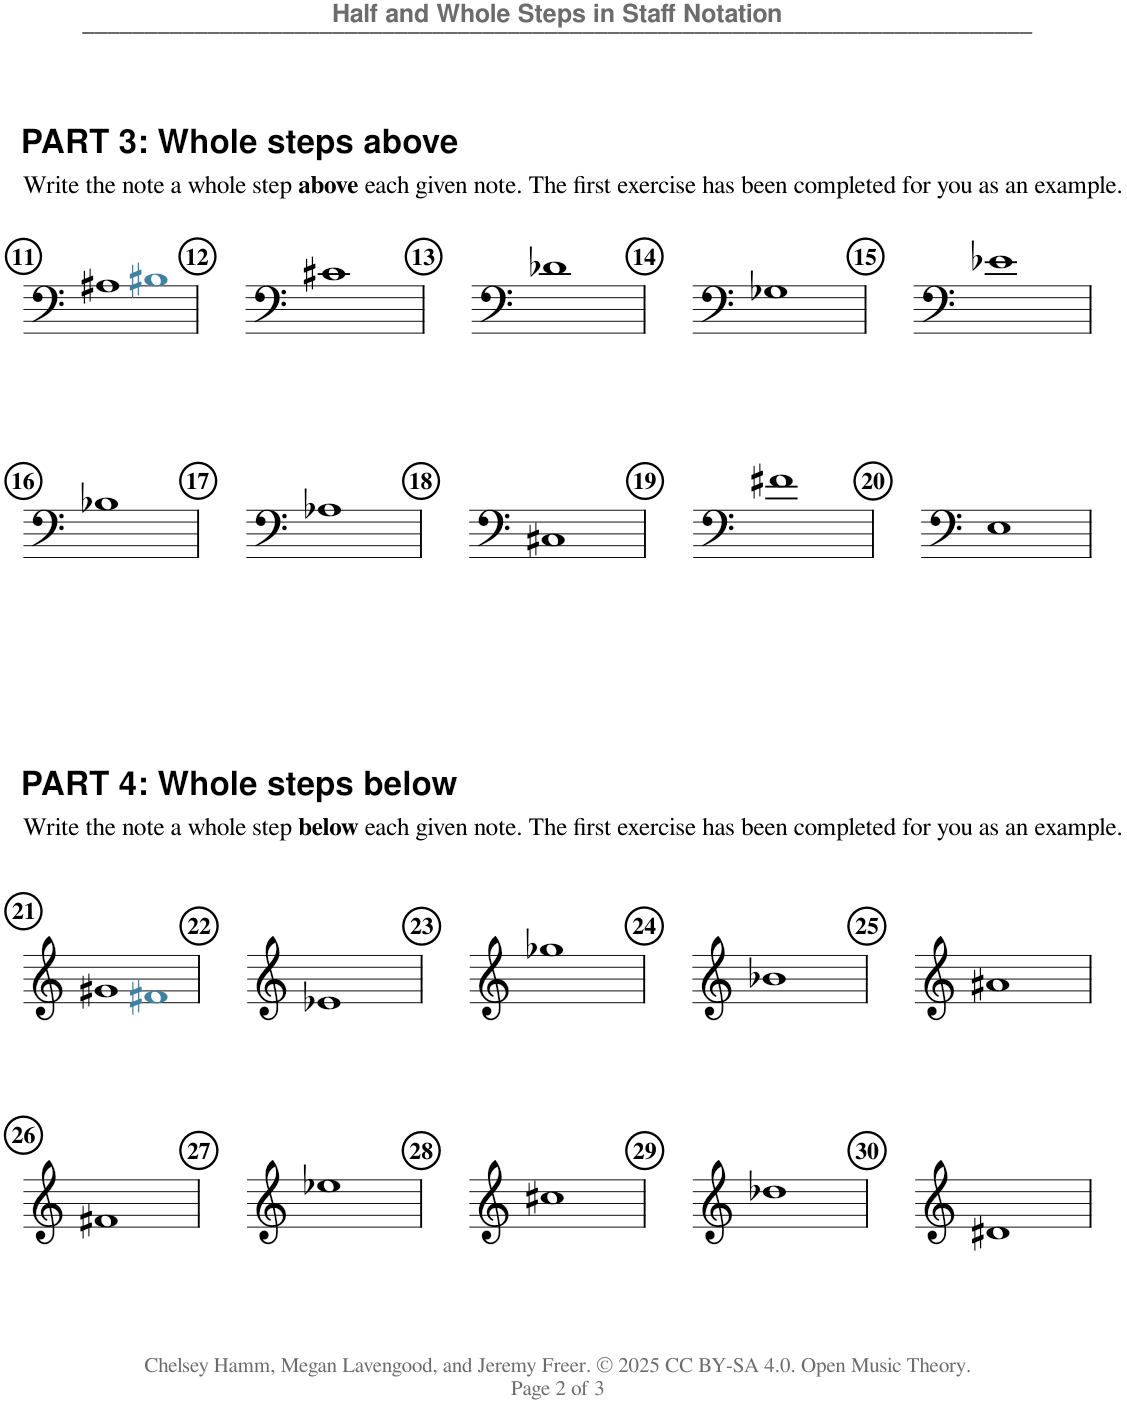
**kern	**kern
*part2	*part1
*staff2	*staff1
*I"Piano	*I"Flute
*I'Pno.	*I'Fl
!!LO:PB:g=z
*clefF4	*clefG2
*k[]	*k[]
*M4/2	*M4/2
=11	=11
1A#X	0r
1B#Xi	.
=12	=12
1c#X	0r
1ryy	.
=13	=13
1d-X	0r
1ryy	.
=14	=14
1G-X	0r
1ryy	.
=15	=15
1e-X	0r
1ryy	.
!!LO:LB:g=z
=16	=16
1B-X	0r
1ryy	.
=17	=17
1A-X	0r
1ryy	.
=18	=18
1C#X	0r
1ryy	.
=19	=19
1f#X	0r
1ryy	.
=20	=20
1E	0r
1ryy	.
!!LO:LB:g=z
=21	=21
*clefG2	*
1g#X	0r
1f#Xi	.
=22	=22
1e-X	0r
1ryy	.
=23	=23
1gg-X	0r
1ryy	.
=24	=24
1b-X	0r
1ryy	.
=25	=25
1a#X	0r
1ryy	.
!!LO:LB:g=z
=26	=26
1f#X	0r
1ryy	.
=27	=27
1ee-X	0r
1ryy	.
=28	=28
1cc#X	0r
1ryy	.
=29	=29
1dd-X	0r
1ryy	.
=30	=30
1d#X	0r
1ryy	.
=	=
*-	*-
